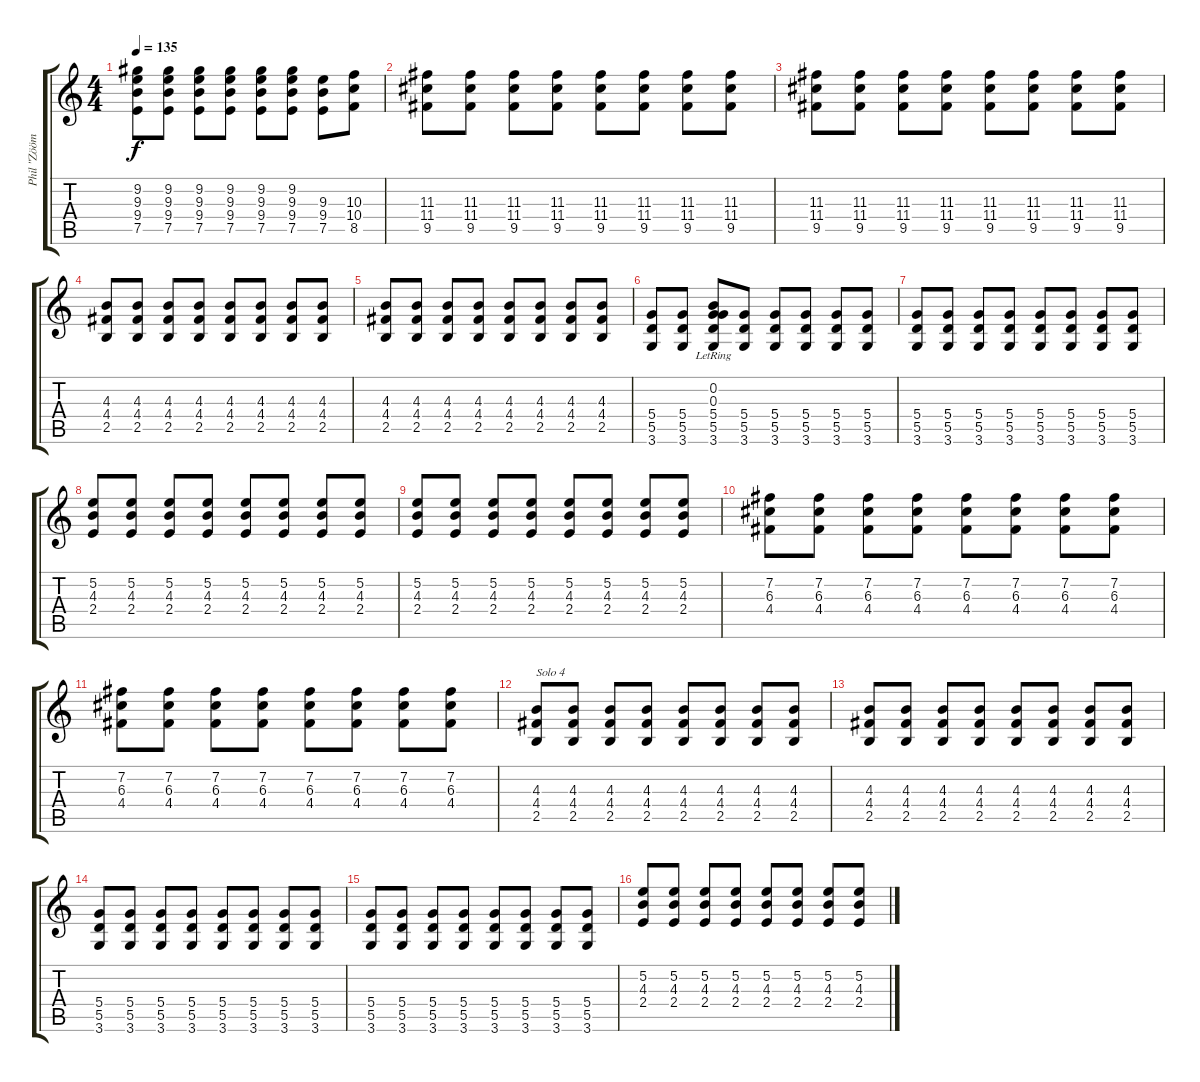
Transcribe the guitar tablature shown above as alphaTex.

\track ("Phil \"Zööm\" Campbell" "Phil \"Zööm") {instrument distortionguitar}
\staff {score tabs}
\tuning (E4 B3 G3 D3 A2 E2) {hide}
\ts (4 4)
\tempo 135
\clef g2
\ks c
(9.2 9.3 9.4 7.5).8{dy f} (9.2 9.3 9.4 7.5).8 (9.2 9.3 9.4 7.5).8 (9.2 9.3 9.4 7.5).8 (9.2 9.3 9.4 7.5).8 (9.2 9.3 9.4 7.5).8 (9.3 9.4 7.5).8 (10.3 10.4 8.5).8 |
(11.3 11.4 9.5).8 (11.3 11.4 9.5).8 (11.3 11.4 9.5).8 (11.3 11.4 9.5).8 (11.3 11.4 9.5).8 (11.3 11.4 9.5).8 (11.3 11.4 9.5).8 (11.3 11.4 9.5).8 |
(11.3 11.4 9.5).8 (11.3 11.4 9.5).8 (11.3 11.4 9.5).8 (11.3 11.4 9.5).8 (11.3 11.4 9.5).8 (11.3 11.4 9.5).8 (11.3 11.4 9.5).8 (11.3 11.4 9.5).8 |
(4.3 4.4 2.5).8 (4.3 4.4 2.5).8 (4.3 4.4 2.5).8 (4.3 4.4 2.5).8 (4.3 4.4 2.5).8 (4.3 4.4 2.5).8 (4.3 4.4 2.5).8 (4.3 4.4 2.5).8 |
(4.3 4.4 2.5).8 (4.3 4.4 2.5).8 (4.3 4.4 2.5).8 (4.3 4.4 2.5).8 (4.3 4.4 2.5).8 (4.3 4.4 2.5).8 (4.3 4.4 2.5).8 (4.3 4.4 2.5).8 |
(5.4 5.5 3.6).8 (5.4 5.5 3.6).8 (0.2{lr} 0.3{lr} 5.4{lr} 5.5{lr} 3.6{lr}).8 (5.4 5.5 3.6).8 (5.4 5.5 3.6).8 (5.4 5.5 3.6).8 (5.4 5.5 3.6).8 (5.4 5.5 3.6).8 |
(5.4 5.5 3.6).8 (5.4 5.5 3.6).8 (5.4 5.5 3.6).8 (5.4 5.5 3.6).8 (5.4 5.5 3.6).8 (5.4 5.5 3.6).8 (5.4 5.5 3.6).8 (5.4 5.5 3.6).8 |
(5.2 4.3 2.4).8 (5.2 4.3 2.4).8 (5.2 4.3 2.4).8 (5.2 4.3 2.4).8 (5.2 4.3 2.4).8 (5.2 4.3 2.4).8 (5.2 4.3 2.4).8 (5.2 4.3 2.4).8 |
(5.2 4.3 2.4).8 (5.2 4.3 2.4).8 (5.2 4.3 2.4).8 (5.2 4.3 2.4).8 (5.2 4.3 2.4).8 (5.2 4.3 2.4).8 (5.2 4.3 2.4).8 (5.2 4.3 2.4).8 |
(7.2 6.3 4.4).8 (7.2 6.3 4.4).8 (7.2 6.3 4.4).8 (7.2 6.3 4.4).8 (7.2 6.3 4.4).8 (7.2 6.3 4.4).8 (7.2 6.3 4.4).8 (7.2 6.3 4.4).8 |
(7.2 6.3 4.4).8 (7.2 6.3 4.4).8 (7.2 6.3 4.4).8 (7.2 6.3 4.4).8 (7.2 6.3 4.4).8 (7.2 6.3 4.4).8 (7.2 6.3 4.4).8 (7.2 6.3 4.4).8 |
(4.3 4.4 2.5).8{txt "Solo 4"} (4.3 4.4 2.5).8 (4.3 4.4 2.5).8 (4.3 4.4 2.5).8 (4.3 4.4 2.5).8 (4.3 4.4 2.5).8 (4.3 4.4 2.5).8 (4.3 4.4 2.5).8 |
(4.3 4.4 2.5).8 (4.3 4.4 2.5).8 (4.3 4.4 2.5).8 (4.3 4.4 2.5).8 (4.3 4.4 2.5).8 (4.3 4.4 2.5).8 (4.3 4.4 2.5).8 (4.3 4.4 2.5).8 |
(5.4 5.5 3.6).8 (5.4 5.5 3.6).8 (5.4 5.5 3.6).8 (5.4 5.5 3.6).8 (5.4 5.5 3.6).8 (5.4 5.5 3.6).8 (5.4 5.5 3.6).8 (5.4 5.5 3.6).8 |
(5.4 5.5 3.6).8 (5.4 5.5 3.6).8 (5.4 5.5 3.6).8 (5.4 5.5 3.6).8 (5.4 5.5 3.6).8 (5.4 5.5 3.6).8 (5.4 5.5 3.6).8 (5.4 5.5 3.6).8 |
(5.2 4.3 2.4).8 (5.2 4.3 2.4).8 (5.2 4.3 2.4).8 (5.2 4.3 2.4).8 (5.2 4.3 2.4).8 (5.2 4.3 2.4).8 (5.2 4.3 2.4).8 (5.2 4.3 2.4).8
